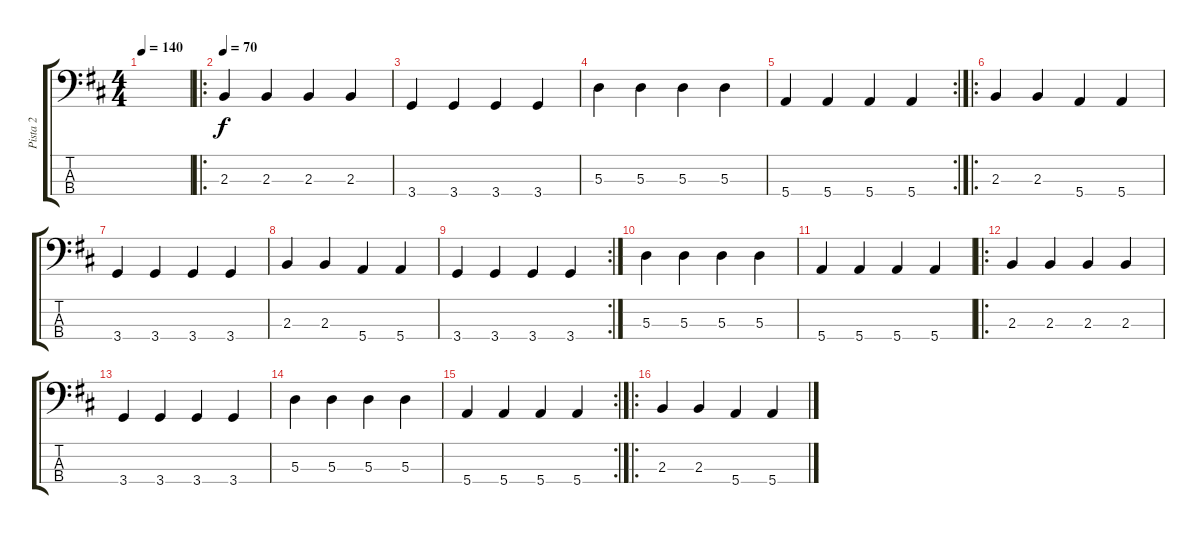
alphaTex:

\track ("Pista 2" "Pista 2") {instrument electricbassfinger}
\staff {score tabs}
\tuning (G2 D2 A1 E1) {hide}
\ts (4 4)
\tempo 140
\clef f4
\ks d
|
\ro
\tempo 70
2.3.4 2.3.4 2.3.4 2.3.4 |
3.4.4 3.4.4 3.4.4 3.4.4 |
5.3.4 5.3.4 5.3.4 5.3.4 |
\rc 2
5.4.4 5.4.4 5.4.4 5.4.4 |
\ro
2.3.4 2.3.4 5.4.4 5.4.4 |
3.4.4 3.4.4 3.4.4 3.4.4 |
2.3.4 2.3.4 5.4.4 5.4.4 |
\rc 2
3.4.4 3.4.4 3.4.4 3.4.4 |
5.3.4 5.3.4 5.3.4 5.3.4 |
5.4.4 5.4.4 5.4.4 5.4.4 |
\ro
2.3.4 2.3.4 2.3.4 2.3.4 |
3.4.4 3.4.4 3.4.4 3.4.4 |
5.3.4 5.3.4 5.3.4 5.3.4 |
\rc 2
5.4.4 5.4.4 5.4.4 5.4.4 |
\ro
2.3.4 2.3.4 5.4.4 5.4.4
